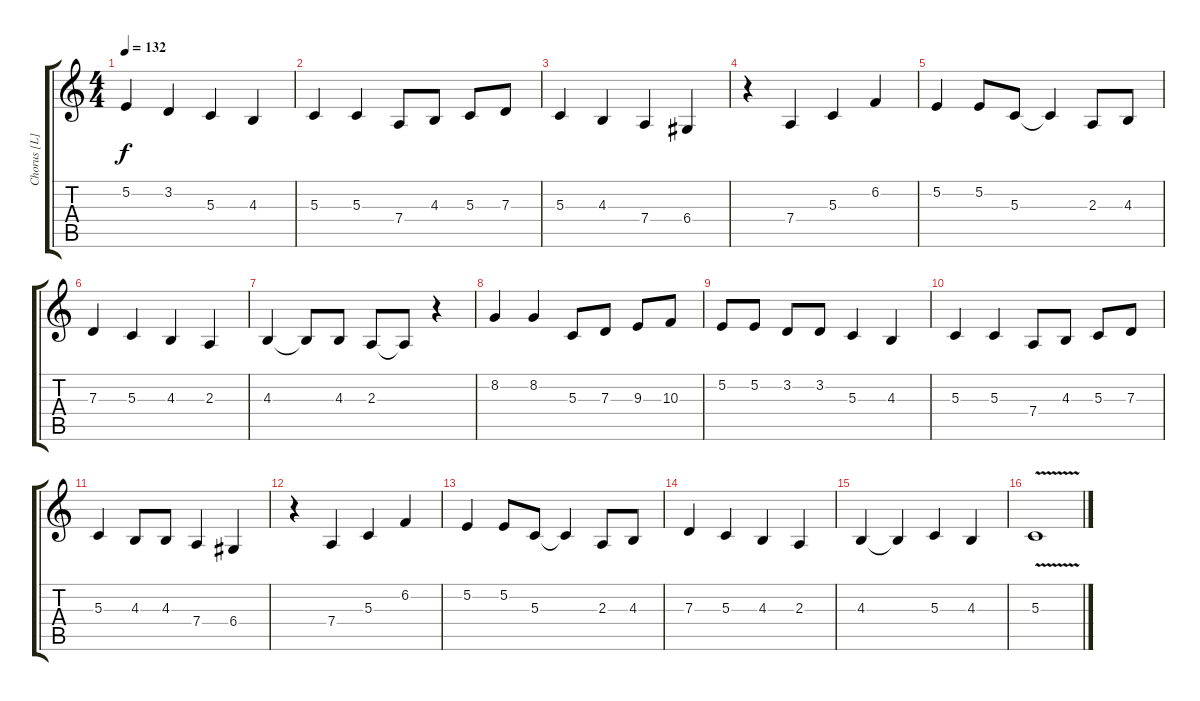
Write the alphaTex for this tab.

\track ("Chorus [L]" "Chorus [L]") {instrument viola}
\staff {score tabs}
\tuning (E4 B3 G3 D3 A2 E2) {hide}
\ts (4 4)
\tempo 132
\clef g2
\ks c
5.2.4{dy f} 3.2.4 5.3.4 4.3.4 |
5.3.4 5.3.4 7.4.8 4.3.8 5.3.8 7.3.8 |
5.3.4 4.3.4 7.4.4 6.4.4 |
r.4 7.4.4 5.3.4 6.2.4 |
5.2.4 5.2.8 5.3.8 5.3{t}.4 2.3.8 4.3.8 |
7.3.4 5.3.4 4.3.4 2.3.4 |
4.3.4 4.3{t}.8 4.3.8 2.3.8 2.3{t}.8 r.4 |
8.2.4 8.2.4 5.3.8 7.3.8 9.3.8 10.3.8 |
5.2.8 5.2.8 3.2.8 3.2.8 5.3.4 4.3.4 |
5.3.4 5.3.4 7.4.8 4.3.8 5.3.8 7.3.8 |
5.3.4 4.3.8 4.3.8 7.4.4 6.4.4 |
r.4 7.4.4 5.3.4 6.2.4 |
5.2.4 5.2.8 5.3.8 5.3{t}.4 2.3.8 4.3.8 |
7.3.4 5.3.4 4.3.4 2.3.4 |
4.3.4 4.3{t}.4 5.3.4 4.3.4 |
5.3{v}.1
